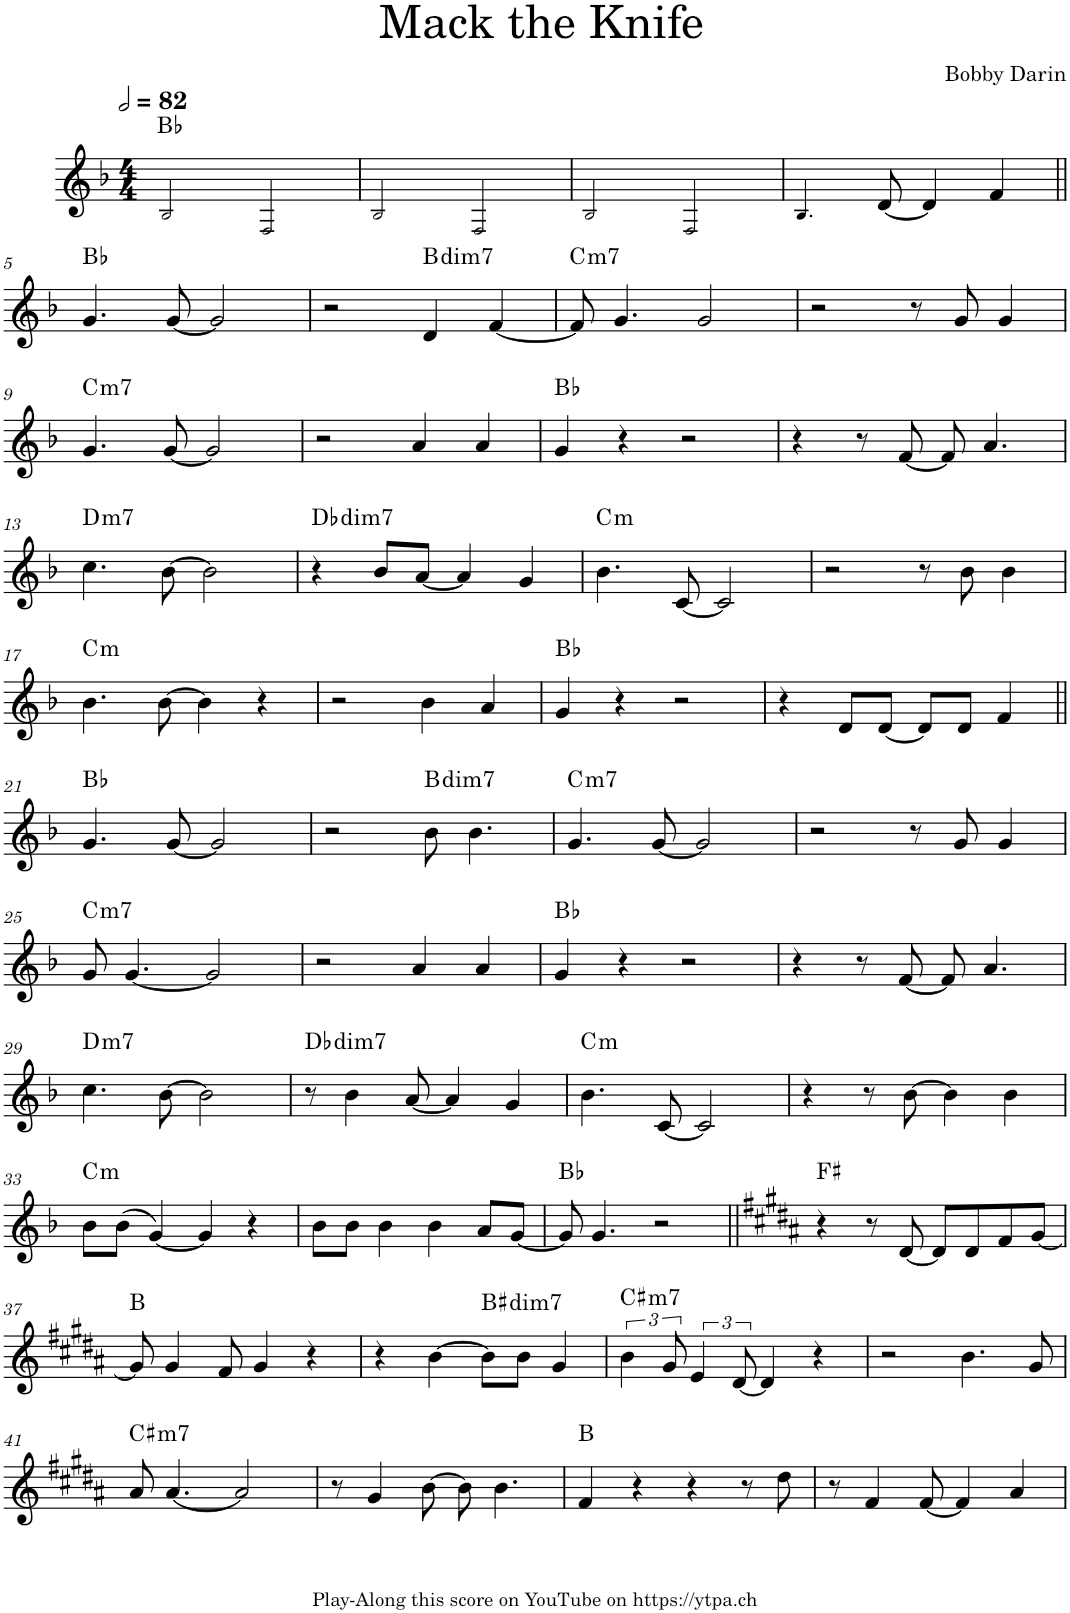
**kern	**harte
*part1	*part1
*staff1	*
*I"Piano	*
*I'Pno.	*
*clefG2	*
*k[b-]	*
*M4/4	*
*MM164	*
=1	=1
2B-!/	Bb:maj
2F!/	.
=2	=2
2B-!/	.
2F!/	.
=3	=3
2B-!/	.
2F!/	.
=4	=4
4.B-!/	.
[8d/	.
4d/]	.
4f/	.
!!LO:LB:g=z
=5||	=5||
4.g/	Bb:maj
[8g/	.
2g/]	.
=6	=6
2r	.
!	!LO:H:kt=dim7
4d/	B:dim7
[4f/	.
=7	=7
!	!LO:H:kt=m7
8f/]	C:min7
4.g/	.
2g/	.
=8	=8
2r	.
8r	.
8g/	.
4g/	.
!!LO:LB:g=z
=9	=9
!	!LO:H:kt=m7
4.g/	C:min7
[8g/	.
2g/]	.
=10	=10
2r	.
4a/	.
4a/	.
=11	=11
4g/	Bb:maj
4r	.
2r	.
=12	=12
4r	.
8r	.
[8f/	.
8f/]	.
4.a/	.
!!LO:LB:g=z
=13	=13
!	!LO:H:kt=m7
4.cc\	D:min7
[8b-\	.
2b-\]	.
=14	=14
!	!LO:H:kt=dim7
4r	Db:dim7
8b-/L	.
[8a/J	.
4a/]	.
4g/	.
=15	=15
!	!LO:H:kt=m
4.b-\	C:min
[8c/	.
2c/]	.
=16	=16
2r	.
8r	.
8b-\	.
4b-\	.
!!LO:LB:g=z
=17	=17
!	!LO:H:kt=m
4.b-\	C:min
[8b-\	.
4b-\]	.
4r	.
=18	=18
2r	.
4b-\	.
4a/	.
=19	=19
4g/	Bb:maj
4r	.
2r	.
=20	=20
4r	.
8d/L	.
[8d/J	.
8d/L]	.
8d/J	.
4f/	.
!!LO:LB:g=z
=21||	=21||
4.g/	Bb:maj
[8g/	.
2g/]	.
=22	=22
2r	.
!	!LO:H:kt=dim7
8b-\	B:dim7
4.b-\	.
=23	=23
!	!LO:H:kt=m7
4.g/	C:min7
[8g/	.
2g/]	.
=24	=24
2r	.
8r	.
8g/	.
4g/	.
!!LO:LB:g=z
=25	=25
!	!LO:H:kt=m7
8g/	C:min7
[4.g/	.
2g/]	.
=26	=26
2r	.
4a/	.
4a/	.
=27	=27
4g/	Bb:maj
4r	.
2r	.
=28	=28
4r	.
8r	.
[8f/	.
8f/]	.
4.a/	.
!!LO:LB:g=z
=29	=29
!	!LO:H:kt=m7
4.cc\	D:min7
[8b-\	.
2b-\]	.
=30	=30
!	!LO:H:kt=dim7
8r	Db:dim7
4b-\	.
[8a/	.
4a/]	.
4g/	.
=31	=31
!	!LO:H:kt=m
4.b-\	C:min
[8c/	.
2c/]	.
=32	=32
4r	.
8r	.
[8b-\	.
4b-\]	.
4b-\	.
!!LO:LB:g=z
=33	=33
!	!LO:H:kt=m
8b-\L	C:min
(8b-\J	.
[4g/)	.
4g/]	.
4r	.
=34	=34
8b-\L	.
8b-\J	.
4b-\	.
4b-\	.
8a/L	.
[8g/J	.
=35	=35
8g/]	Bb:maj
4.g/	.
2r	.
=36||	=36||
*k[f#c#g#d#a#]	*
4r	F#:maj
8r	.
[8d#/	.
8d#/L]	.
8d#/	.
8f#/	.
[8g#/J	.
!!LO:LB:g=z
=37	=37
*k[f#c#g#d#a#]	*
8g#/]	B:maj
4g#/	.
8f#/	.
4g#/	.
4r	.
=38	=38
4r	.
[4b\	.
!	!LO:H:kt=dim7
8b\L]	B#:dim7
8b\J	.
4g#/	.
=39	=39
!	!LO:H:kt=m7
6b\	C#:min7
12g#/	.
6e/	.
[12d#/	.
4d#/]	.
4r	.
=40	=40
2r	.
4.b\	.
8g#/	.
!!LO:LB:g=z
=41	=41
!	!LO:H:kt=m7
8a#/	C#:min7
[4.a#/	.
2a#/]	.
=42	=42
8r	.
4g#/	.
[8b\	.
8b\]	.
4.b\	.
=43	=43
4f#/	B:maj
4r	.
4r	.
8r	.
8dd#\	.
=44	=44
8r	.
4f#/	.
[8f#/	.
4f#/]	.
4a#/	.
=	=
*-	*-
